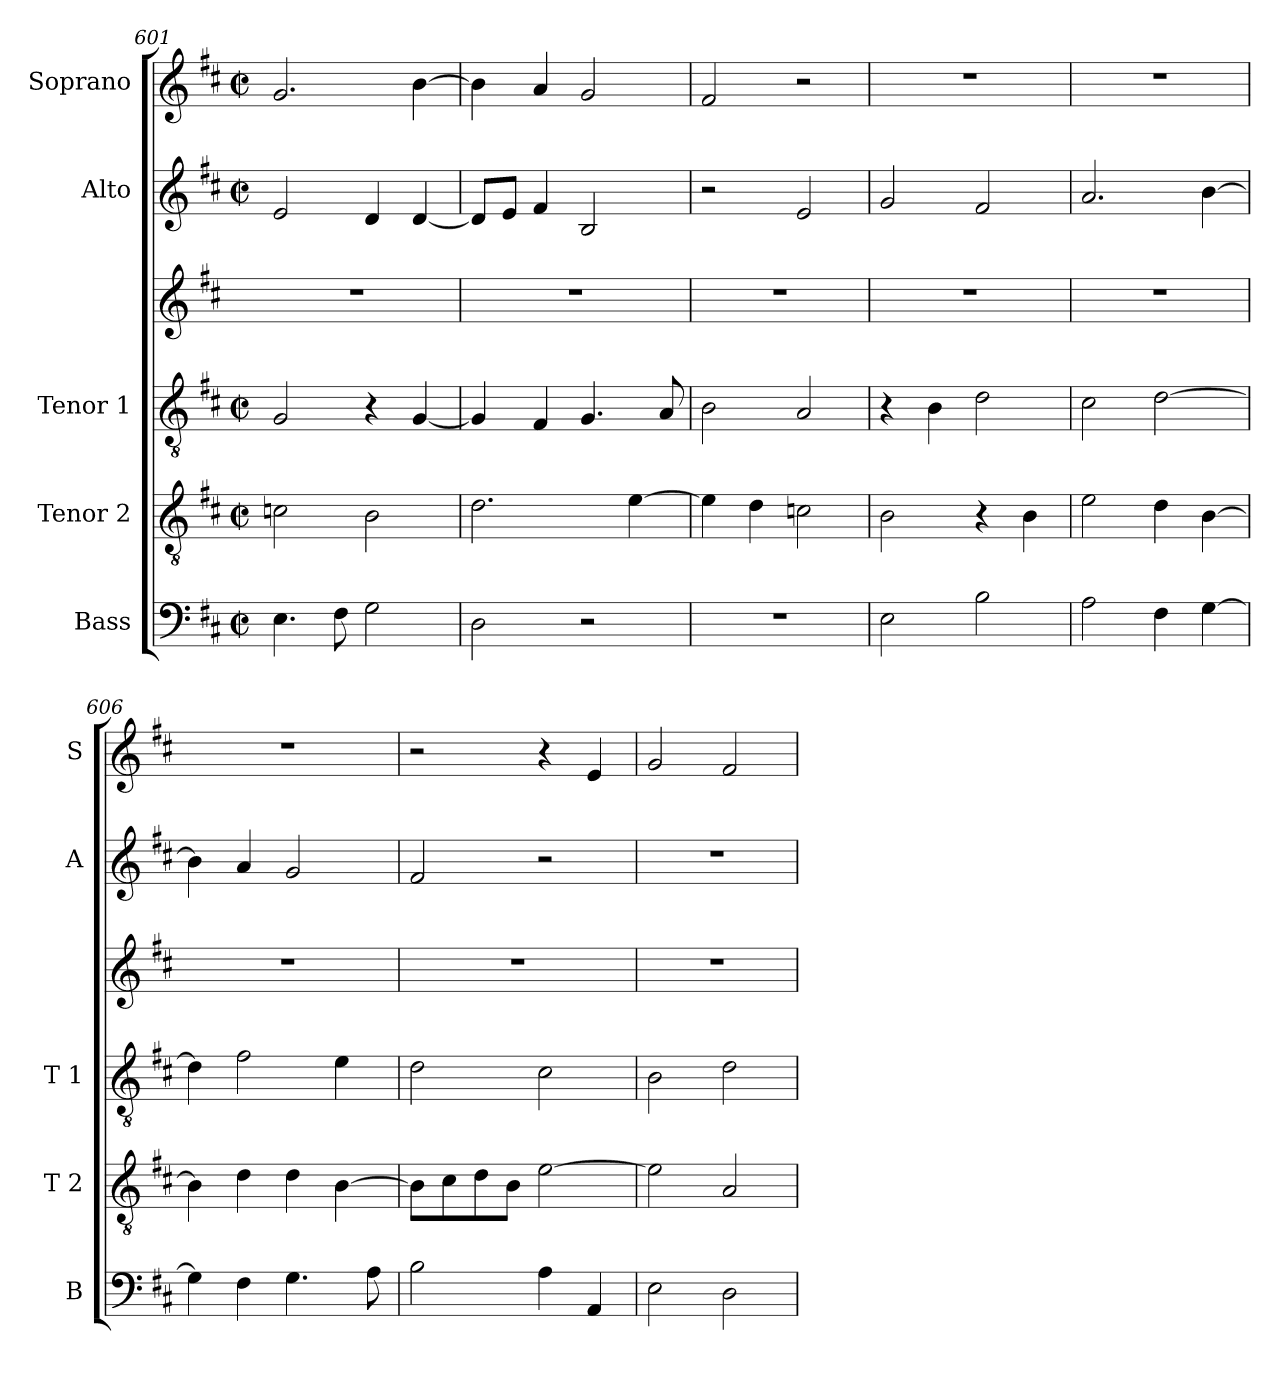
**kern	**kern	**kern	**kern	**kern	**kern
*part6	*part5	*part4	*part3	*part2	*part1
*staff6	*staff5	*staff4	*staff3	*staff2	*staff1
*I"Bass	*I"Tenor 2	*I"Tenor 1	*	*I"Alto	*I"Soprano
*I'B	*I'T 2	*I'T 1	*	*I'A	*I'S
*clefF4	*clefGv2	*clefGv2	*clefG2	*clefG2	*clefG2
*k[f#c#]	*k[f#c#]	*k[f#c#]	*k[f#c#]	*k[f#c#]	*k[f#c#]
*D:	*D:	*D:	*D:	*D:	*D:
*M2/2	*M2/2	*M2/2	*	*M2/2	*M2/2
*met(c|)	*met(c|)	*met(c|)	*	*met(c|)	*met(c|)
=601	=601	=601	=601	=601	=601
4.E\	2cn\	2G/	1r	2e/	2.g/
8F#\	.	.	.	.	.
2G\	2B\	4r	.	4d/	.
.	.	[<4G/	.	[<4d/	[<4b\
!!LO:LB:g=z
=602	=602	=602	=602	=602	=602
2D\	2.d\	4G/]	1r	8d/L]	4b\]
.	.	.	.	8e/J	.
.	.	4F#/	.	4f#/	4a/
2r	.	4.G/	.	2B/	2g/
.	[>4e\	.	.	.	.
.	.	8A/	.	.	.
=603	=603	=603	=603	=603	=603
1r	4e\]	2B\	1r	2r	2f#/
.	4d\	.	.	.	.
.	2cn\	2A/	.	2e/	2r
=604	=604	=604	=604	=604	=604
2E\	2B\	4r	1r	2g/	1r
.	.	4B\	.	.	.
2B\	4r	2d\	.	2f#/	.
.	4B\	.	.	.	.
=605	=605	=605	=605	=605	=605
2A\	2e\	2c#\	1r	2.a/	1r
4F#\	4d\	[>2d\	.	.	.
[>4G\	[>4B\	.	.	[>4b\	.
=606	=606	=606	=606	=606	=606
4G\]	4B\]	4d\]	1r	4b\]	1r
4F#\	4d\	2f#\	.	4a/	.
4.G\	4d\	.	.	2g/	.
.	[>4B\	4e\	.	.	.
8A\	.	.	.	.	.
=607	=607	=607	=607	=607	=607
2B\	8B\L]	2d\	1r	2f#/	2r
.	8c#\	.	.	.	.
.	8d\	.	.	.	.
.	8B\J	.	.	.	.
4A\	[>2e\	2c#\	.	2r	4r
4AA/	.	.	.	.	4e/
!!LO:PB:g=z
=608	=608	=608	=608	=608	=608
2E\	2e\]	2B\	1r	1r	2g/
2D\	2A/	2d\	.	.	2f#/
=	=	=	=	=	=
*-	*-	*-	*-	*-	*-
